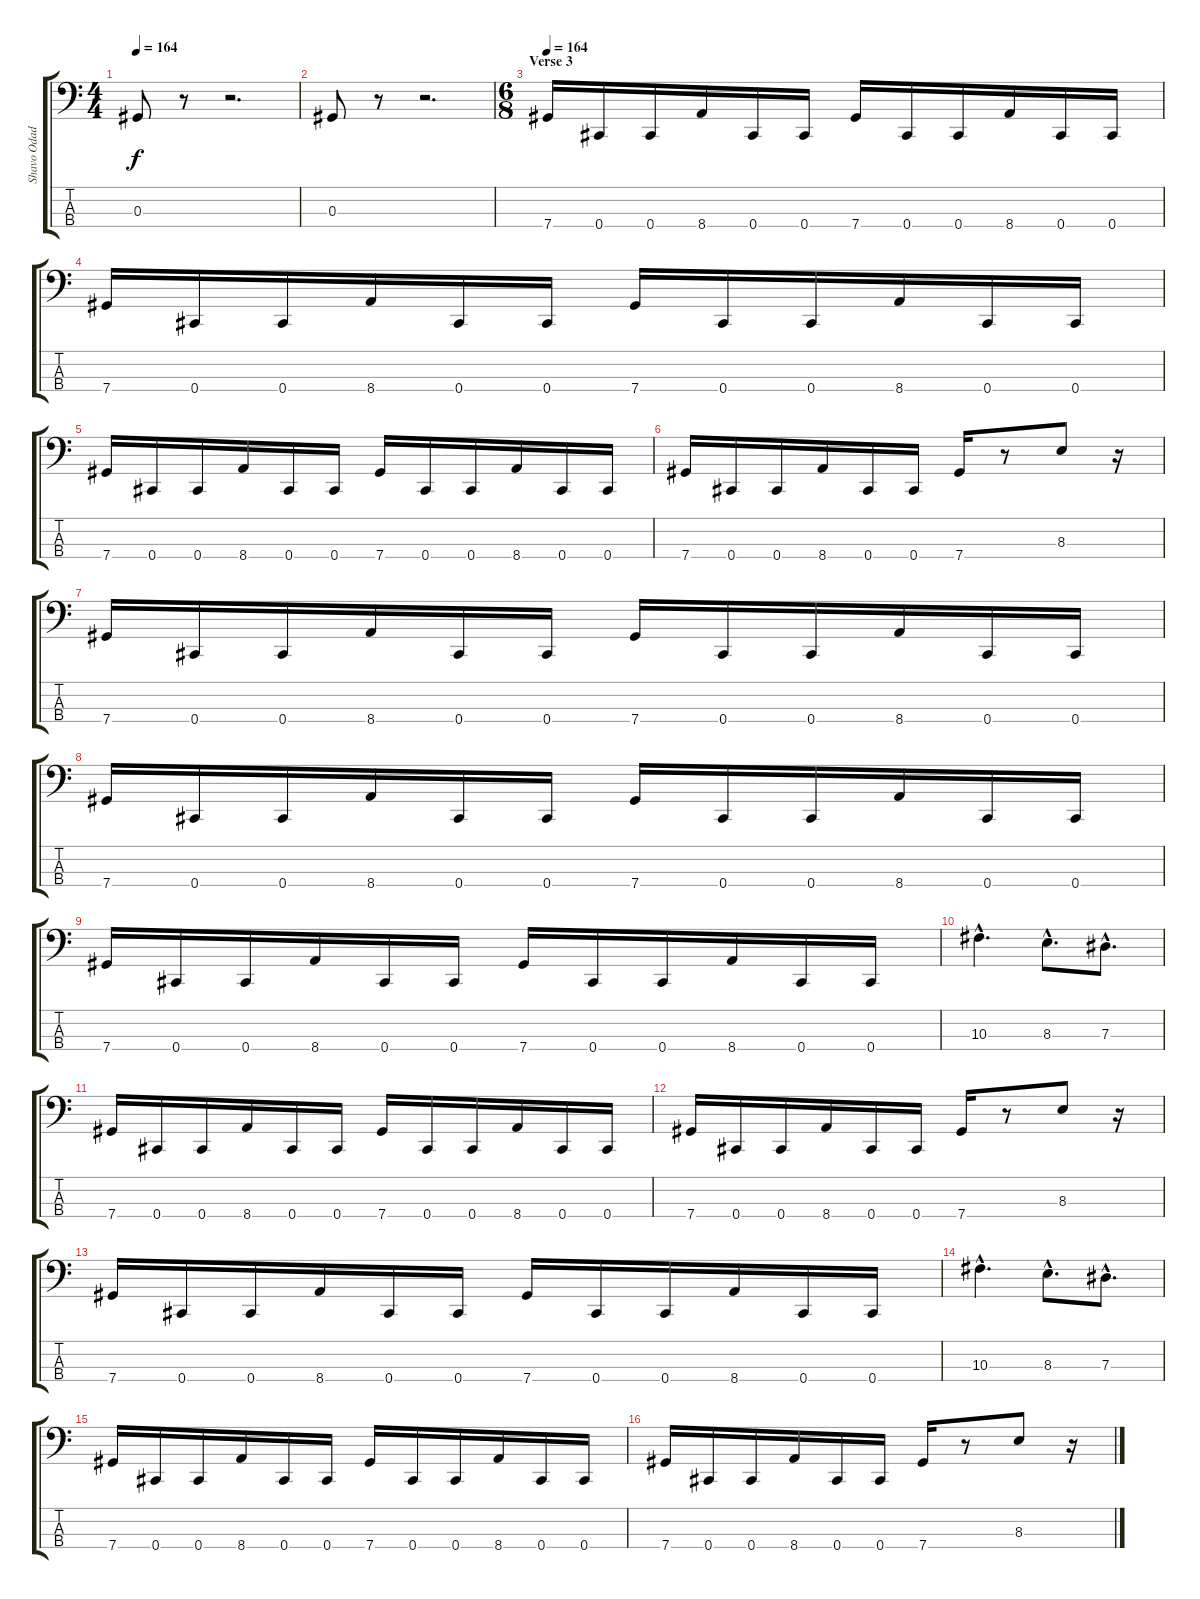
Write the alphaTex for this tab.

\track ("Shavo Odadjian (Bass)" "Shavo Odad") {instrument electricbassfinger}
\staff {score tabs}
\tuning (Gb2 Db2 Ab1 Db1) {hide}
\ts (4 4)
\tempo 164
\clef f4
\ks c
0.3.8{dy f} r.8 r.2{d} |
0.3.8 r.8 r.2{d} |
\ts (6 8)
\section ("" "Verse 3")
\tempo 164
7.4.16 0.4.16 0.4.16 8.4.16 0.4.16 0.4.16 7.4.16 0.4.16 0.4.16 8.4.16 0.4.16 0.4.16 |
7.4.16 0.4.16 0.4.16 8.4.16 0.4.16 0.4.16 7.4.16 0.4.16 0.4.16 8.4.16 0.4.16 0.4.16 |
7.4.16 0.4.16 0.4.16 8.4.16 0.4.16 0.4.16 7.4.16 0.4.16 0.4.16 8.4.16 0.4.16 0.4.16 |
7.4.16 0.4.16 0.4.16 8.4.16 0.4.16 0.4.16 7.4.16 r.8 8.3.8 r.16 |
7.4.16 0.4.16 0.4.16 8.4.16 0.4.16 0.4.16 7.4.16 0.4.16 0.4.16 8.4.16 0.4.16 0.4.16 |
7.4.16 0.4.16 0.4.16 8.4.16 0.4.16 0.4.16 7.4.16 0.4.16 0.4.16 8.4.16 0.4.16 0.4.16 |
7.4.16 0.4.16 0.4.16 8.4.16 0.4.16 0.4.16 7.4.16 0.4.16 0.4.16 8.4.16 0.4.16 0.4.16 |
10.3{hac}.4{d} 8.3{hac}.8{d} 7.3{hac}.8{d} |
7.4.16 0.4.16 0.4.16 8.4.16 0.4.16 0.4.16 7.4.16 0.4.16 0.4.16 8.4.16 0.4.16 0.4.16 |
7.4.16 0.4.16 0.4.16 8.4.16 0.4.16 0.4.16 7.4.16 r.8 8.3.8 r.16 |
7.4.16 0.4.16 0.4.16 8.4.16 0.4.16 0.4.16 7.4.16 0.4.16 0.4.16 8.4.16 0.4.16 0.4.16 |
10.3{hac}.4{d} 8.3{hac}.8{d} 7.3{hac}.8{d} |
7.4.16 0.4.16 0.4.16 8.4.16 0.4.16 0.4.16 7.4.16 0.4.16 0.4.16 8.4.16 0.4.16 0.4.16 |
7.4.16 0.4.16 0.4.16 8.4.16 0.4.16 0.4.16 7.4.16 r.8 8.3.8 r.16
